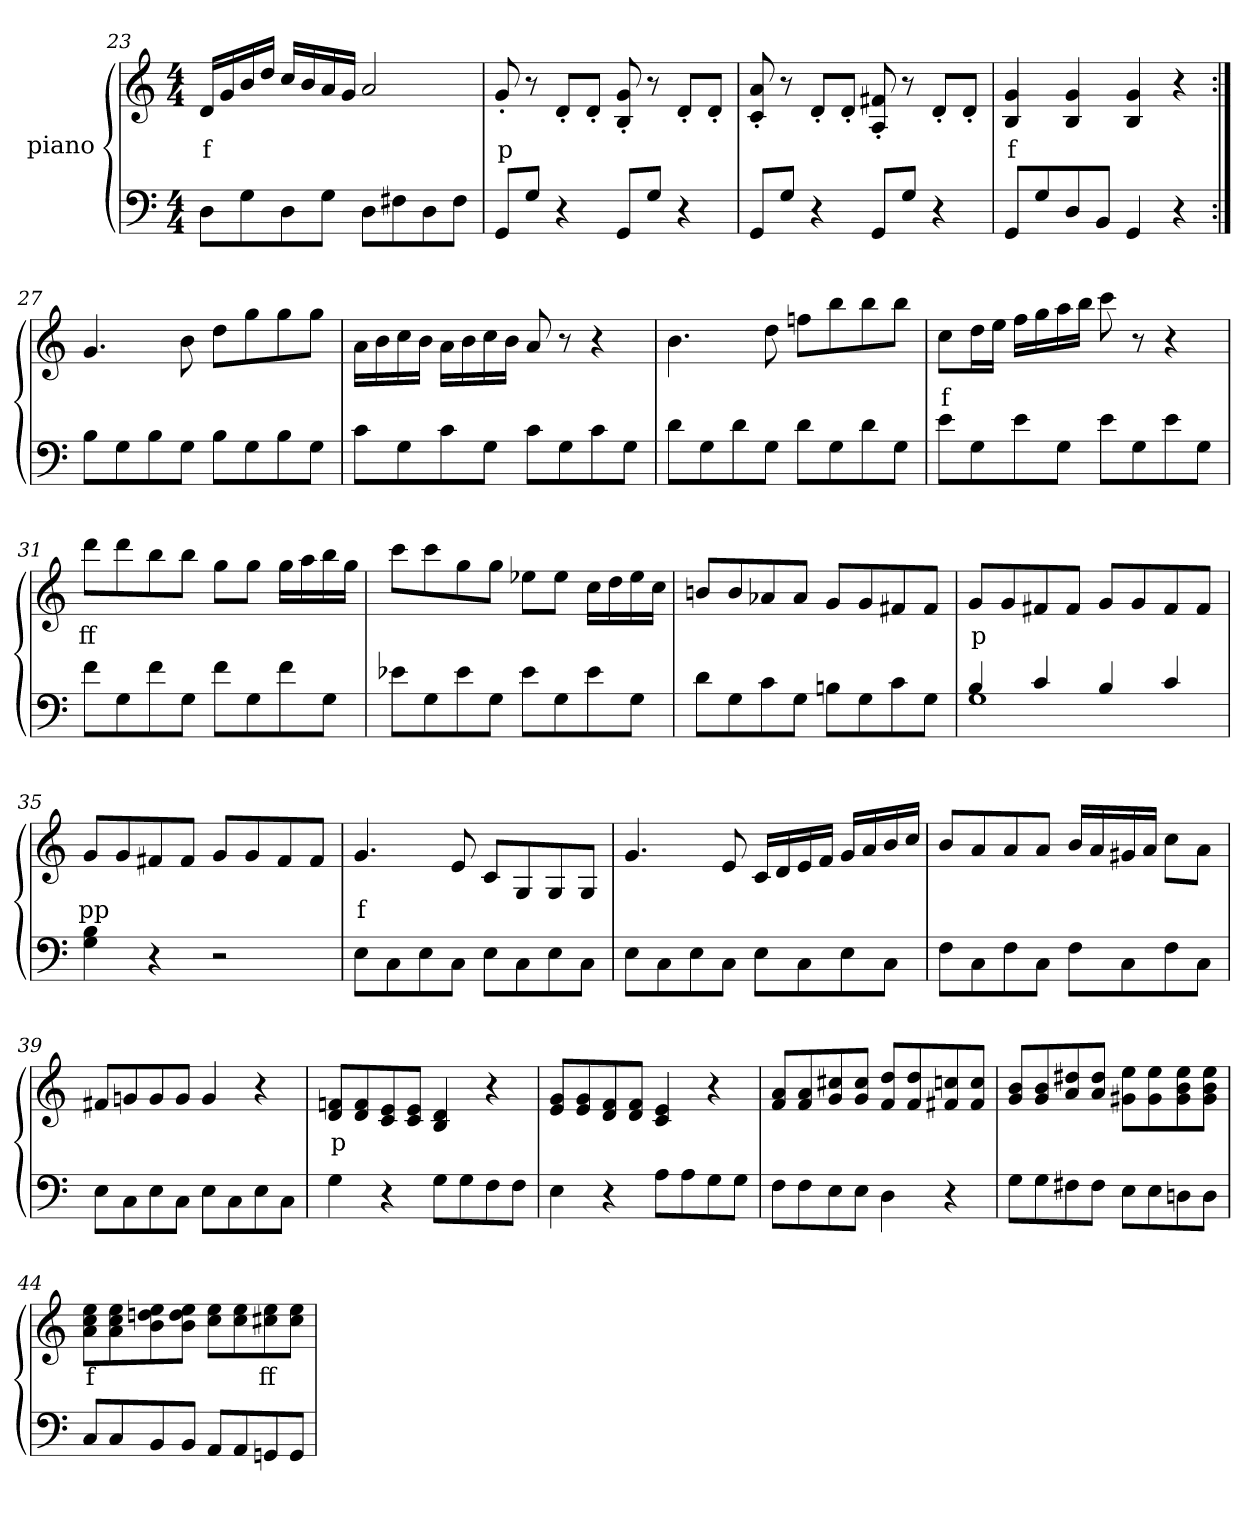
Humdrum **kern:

**kern	**kern	**text
*part2	*part1	*part1
*staff2	*staff1	*staff1
*I"piano	*I"piano	*
*clefF4	*clefG2	*
*k[]	*k[]	*
*C:	*C:	*
*M4/4	*M4/4	*
=23	=23	=23
8D\L	16d/LL	f
.	16g/	.
8G\	16b/	.
.	16dd/JJ	.
8D\	16cc/LL	.
.	16b/	.
8G\J	16a/	.
.	16g/JJ	.
8D\L	2a/	.
8F#X\	.	.
8D\	.	.
8F#\J	.	.
=24	=24	=24
8GG/L	8g'>/	p
8G/J	8r	.
4r	8d'>/L	.
.	8d'>/J	.
8GG/L	8B/'> 8g/'>	.
8G/J	8r	.
4r	8d'>/L	.
.	8d'>/J	.
=25	=25	=25
8GG/L	8c/'> 8a/'>	.
8G/J	8r	.
4r	8d'>/L	.
.	8d'>/J	.
8GG/L	8A/'> 8f#X/'>	.
8G/J	8r	.
4r	8d'>/L	.
.	8d'>/J	.
=26	=26	=26
8GG/L	4B/ 4g/	f
8G/	.	.
8D/	4B/ 4g/	.
8BB/J	.	.
4GG/	4B/ 4g/	.
4r	4r	.
=27:|!	=27:|!	=27:|!
8B\L	4.g/	.
8G\	.	.
8B\	.	.
8G\J	8b\	.
8B\L	8dd\L	.
8G\	8gg\	.
8B\	8gg\	.
8G\J	8gg\J	.
=28	=28	=28
8c\L	16a\LL	.
.	16b\	.
8G\	16cc\	.
.	16b\JJ	.
8c\	16a\LL	.
.	16b\	.
8G\J	16cc\	.
.	16b\JJ	.
8c\L	8a/	.
8G\	8r	.
8c\	4r	.
8G\J	.	.
=29	=29	=29
8d\L	4.b\	.
8G\	.	.
8d\	.	.
8G\J	8dd\	.
8d\L	8ffn\L	.
8G\	8bb\	.
8d\	8bb\	.
8G\J	8bb\J	.
=30	=30	=30
8e\L	8cc\L	f
8G\	16dd\L	.
.	16ee\JJ	.
8e\	16ff\LL	.
.	16gg\	.
8G\J	16aa\	.
.	16bb\JJ	.
8e\L	8ccc\	.
8G\	8r	.
8e\	4r	.
8G\J	.	.
=31	=31	=31
8f\L	8ddd\L	ff
8G\	8ddd\	.
8f\	8bb\	.
8G\J	8bb\J	.
8f\L	8gg\L	.
8G\	8gg\J	.
8f\	16gg\LL	.
.	16aa\	.
8G\J	16bb\	.
.	16gg\JJ	.
=32	=32	=32
8e-X\L	8ccc\L	.
8G\	8ccc\	.
8e-\	8gg\	.
8G\J	8gg\J	.
8e-\L	8ee-X\L	.
8G\	8ee-\J	.
8e-\	16cc\LL	.
.	16dd\	.
8G\J	16ee-\	.
.	16cc\JJ	.
=33	=33	=33
8d\L	8bn/L	.
8G\	8b/	.
8c\	8a-X/	.
8G\J	8a-/J	.
8Bn\L	8g/L	.
8G\	8g/	.
8c\	8f#X/	.
8G\J	8f#/J	.
=34	=34	=34
*^	*	*
4B/	1G	8g/L	p
.	.	8g/	.
4c/	.	8f#X/	.
.	.	8f#/J	.
4B/	.	8g/L	.
.	.	8g/	.
4c/	.	8f#/	.
.	.	8f#/J	.
*v	*v	*	*
=35	=35	=35
4G\ 4B\	8g/L	pp
.	8g/	.
4r	8f#X/	.
.	8f#/J	.
2r	8g/L	.
.	8g/	.
.	8f#/	.
.	8f#/J	.
=36	=36	=36
8E\L	4.g/	f
8C\	.	.
8E\	.	.
8C\J	8e/	.
8E\L	8c/L	.
8C\	8G/	.
8E\	8G/	.
8C\J	8G/J	.
=37	=37	=37
8E\L	4.g/	.
8C\	.	.
8E\	.	.
8C\J	8e/	.
8E\L	16c/LL	.
.	16d/	.
8C\	16e/	.
.	16f/JJ	.
8E\	16g/LL	.
.	16a/	.
8C\J	16b/	.
.	16cc/JJ	.
=38	=38	=38
8F\L	8b/L	.
8C\	8a/	.
8F\	8a/	.
8C\J	8a/J	.
8F\L	16b/LL	.
.	16a/	.
8C\	16g#X/	.
.	16a/JJ	.
8F\	8cc\L	.
8C\J	8a\J	.
=39	=39	=39
8E\L	8f#X/L	.
8C\	8gn/	.
8E\	8g/	.
8C\J	8g/J	.
8E\L	4g/	.
8C\	.	.
8E\	4r	.
8C\J	.	.
=40	=40	=40
4G\	8d/ 8fn/L	p
.	8d/ 8f/	.
4r	8c/ 8e/	.
.	8c/ 8e/J	.
8G\L	4B/ 4d/	.
8G\	.	.
8F\	4r	.
8F\J	.	.
=41	=41	=41
4E\	8e/ 8g/L	.
.	8e/ 8g/	.
4r	8d/ 8f/	.
.	8d/ 8f/J	.
8A\L	4c/ 4e/	.
8A\	.	.
8G\	4r	.
8G\J	.	.
=42	=42	=42
8F\L	8f/ 8a/L	.
8F\	8f/ 8a/	.
8E\	8g/ 8cc#X/	.
8E\J	8g/ 8cc#/J	.
4D\	8f/ 8dd/L	.
.	8f/ 8dd/	.
4r	8f#X/ 8ccn/	.
.	8f#/ 8cc/J	.
=43	=43	=43
8G\L	8g/ 8b/L	.
8G\	8g/ 8b/	.
8F#X\	8a/ 8dd#X/	.
8F#\J	8a/ 8dd#/J	.
8E\L	8g#X\ 8ee\L	.
8E\	8g#\ 8ee\	.
8Dn\	8g#\ 8b\ 8ee\	.
8D\J	8g#\ 8b\ 8ee\J	.
=44	=44	=44
8C/L	8a\ 8cc\ 8ee\L	f
8C/	8a\ 8cc\ 8ee\	.
8BB/	8b\ 8ddn\ 8ee\	.
8BB/J	8b\ 8dd\ 8ee\J	.
8AA/L	8cc\ 8ee\L	.
8AA/	8cc\ 8ee\	.
8GGn/	8cc#X\ 8ee\	ff
8GG/J	8cc#\ 8ee\J	.
=	=	=
*-	*-	*-
